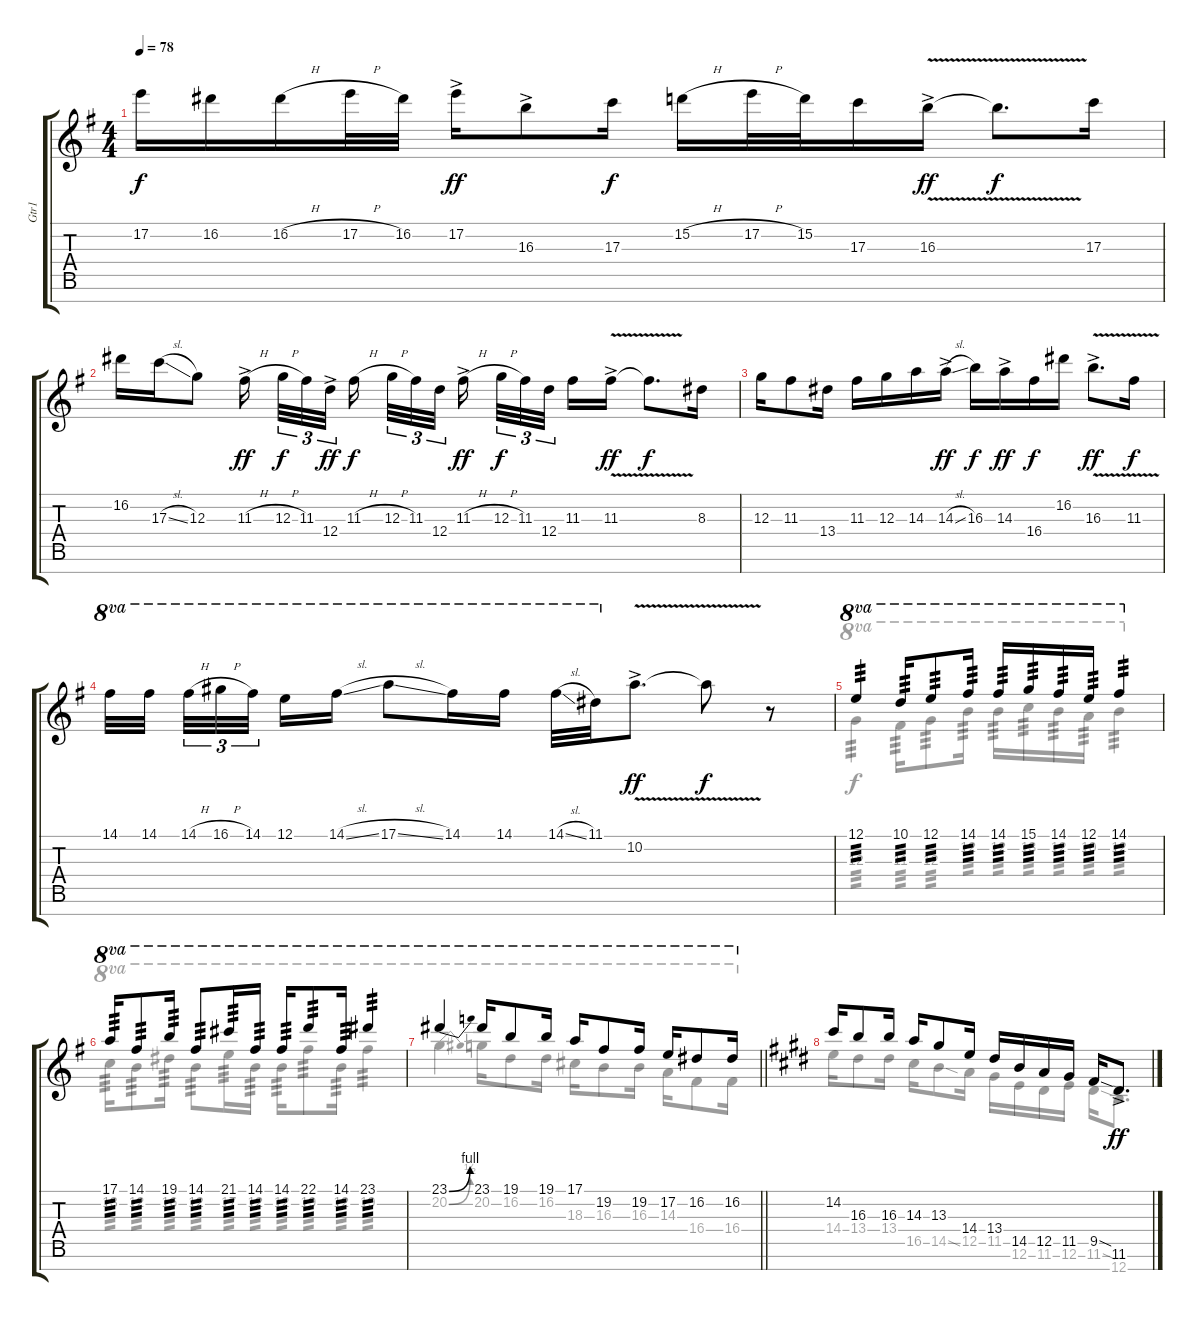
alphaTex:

\track ("Gtr1" "Gtr1") {instrument distortionguitar}
\staff {score tabs}
\tuning (E4 B3 G3 D3 A2 E2 B1) {hide}
\voice
\ts (4 4)
\tempo 78
\clef g2
\ks g
17.2.16{dy f} 16.2.16 16.2{h}.16 17.2{h}.32 16.2.32 17.2{ac}.16{dy ff} 16.3{ac}.8 17.3.16{dy f} 15.2{h}.16 17.2{h}.32 15.2.32 17.3.16 16.3{v ac}.16{dy ff} 16.3{v t}.8{d dy f} 17.3.16 |
16.2.16 17.3{sl}.16 12.3.8 11.3{h ac}.16{dy ff beam splitsecondary} 12.3{h}.32{tu (3 2) dy f} 11.3.32{tu (3 2)} 12.4{ac}.32{tu (3 2) dy ff beam splitsecondary} 11.3{h}.16{dy f beam splitsecondary} 12.3{h}.32{tu (3 2)} 11.3.32{tu (3 2)} 12.4.32{tu (3 2)} 11.3{h ac}.16{dy ff beam splitsecondary} 12.3{h}.32{tu (3 2) dy f} 11.3.32{tu (3 2)} 12.4.32{tu (3 2) beam splitsecondary} 11.3.16 11.3{v ac}.16{dy ff} 11.3{v t}.8{d dy f} 8.3.16 |
12.3.16 11.3.8 13.4.16 11.3.16 12.3.16 14.3.16 14.3{sl ac}.16{dy ff} 16.3.16{dy f} 14.3{ac}.16{dy ff} 16.4.16{dy f} 16.2.16 16.3{v ac}.8{d dy ff} 11.3{v}.16{dy f} |
14.1.32{ot 8va} 14.1.32{ot 8va beam splitsecondary} 14.1{h}.32{tu (3 2) ot 8va} 16.1{h}.32{tu (3 2) ot 8va} 14.1.32{tu (3 2) ot 8va beam splitsecondary} 12.1.16{ot 8va} 14.1{sl}.16{ot 8va} 17.1{sl}.8{ot 8va} 14.1.16{ot 8va} 14.1.16{ot 8va} 14.1{sl}.32{ot 8va} 11.1.32{ot 8va} 10.2{v ac}.8{d dy ff} 10.2{v t}.8{dy f} r.8 |
12.1.4{ot 8va tp 3} 10.1.16{ot 8va tp 3} 12.1.8{ot 8va tp 3} 14.1.16{ot 8va tp 3} 14.1.16{ot 8va tp 3} 15.1.16{ot 8va tp 3} 14.1.16{ot 8va tp 3} 12.1.16{ot 8va tp 3} 14.1.4{ot 8va tp 3} |
17.1.16{ot 8va tp 3} 14.1.8{ot 8va tp 3} 19.1.16{ot 8va tp 3} 14.1.8{ot 8va tp 3} 21.1.16{ot 8va tp 3} 14.1.16{ot 8va tp 3} 14.1.16{ot 8va tp 3} 22.1.8{ot 8va tp 3} 14.1.16{ot 8va tp 3} 23.1.4{ot 8va tp 3} |
\barLineRight lightlight
23.1{be (bend 0 0 60 4)}.4{ot 8va} 23.1.16{ot 8va} 19.1.8{ot 8va} 19.1.16{ot 8va} 17.1.16{ot 8va} 19.2.8{ot 8va} 19.2.16{ot 8va} 17.2.16{ot 8va} 16.2.8{ot 8va} 16.2.16{ot 8va} |
\ks e
14.2.16 16.3.8 16.3.16 14.3.16 13.3.8 14.4.16 13.4.16 14.5.16 12.5.16 11.5.16 9.5{sod}.16 11.6{ac}.8{d dy ff}
\voice
\clef g2
\ottava regular
\simile none
\ks g
|
|
|
|
12.3.4{ot 8va tp 3 dy f} 11.3.16{ot 8va tp 3} 12.3.8{ot 8va tp 3} 12.2.16{ot 8va tp 3} 12.2.16{ot 8va tp 3} 13.2.16{ot 8va tp 3} 12.2.16{ot 8va tp 3} 10.2.16{ot 8va tp 3} 12.2.4{ot 8va tp 3} |
13.2.16{ot 8va tp 3} 12.2.8{ot 8va tp 3} 16.2.16{ot 8va tp 3} 12.2.8{ot 8va tp 3} 17.2.16{ot 8va tp 3} 12.2.16{ot 8va tp 3} 12.2.16{ot 8va tp 3} 19.2.8{ot 8va tp 3} 12.2.16{ot 8va tp 3} 19.2.4{ot 8va tp 3} |
\barLineRight lightlight
20.2{be (bend 0 0 60 2)}.4{ot 8va} 20.2.16{ot 8va} 16.2.8{ot 8va} 16.2.16{ot 8va} 18.3.16{ot 8va} 16.3.8{ot 8va} 16.3.16{ot 8va} 14.3.16{ot 8va} 16.4.8{ot 8va} 16.4.16{ot 8va} |
\ks e
14.4.16 13.4.8 13.4.16 16.5.16 14.5{sod}.8 12.5.16 11.5.16 12.6.16 11.6.16 12.6.16 11.6{sod}.16 12.7{ac}.8{d dy ff}
